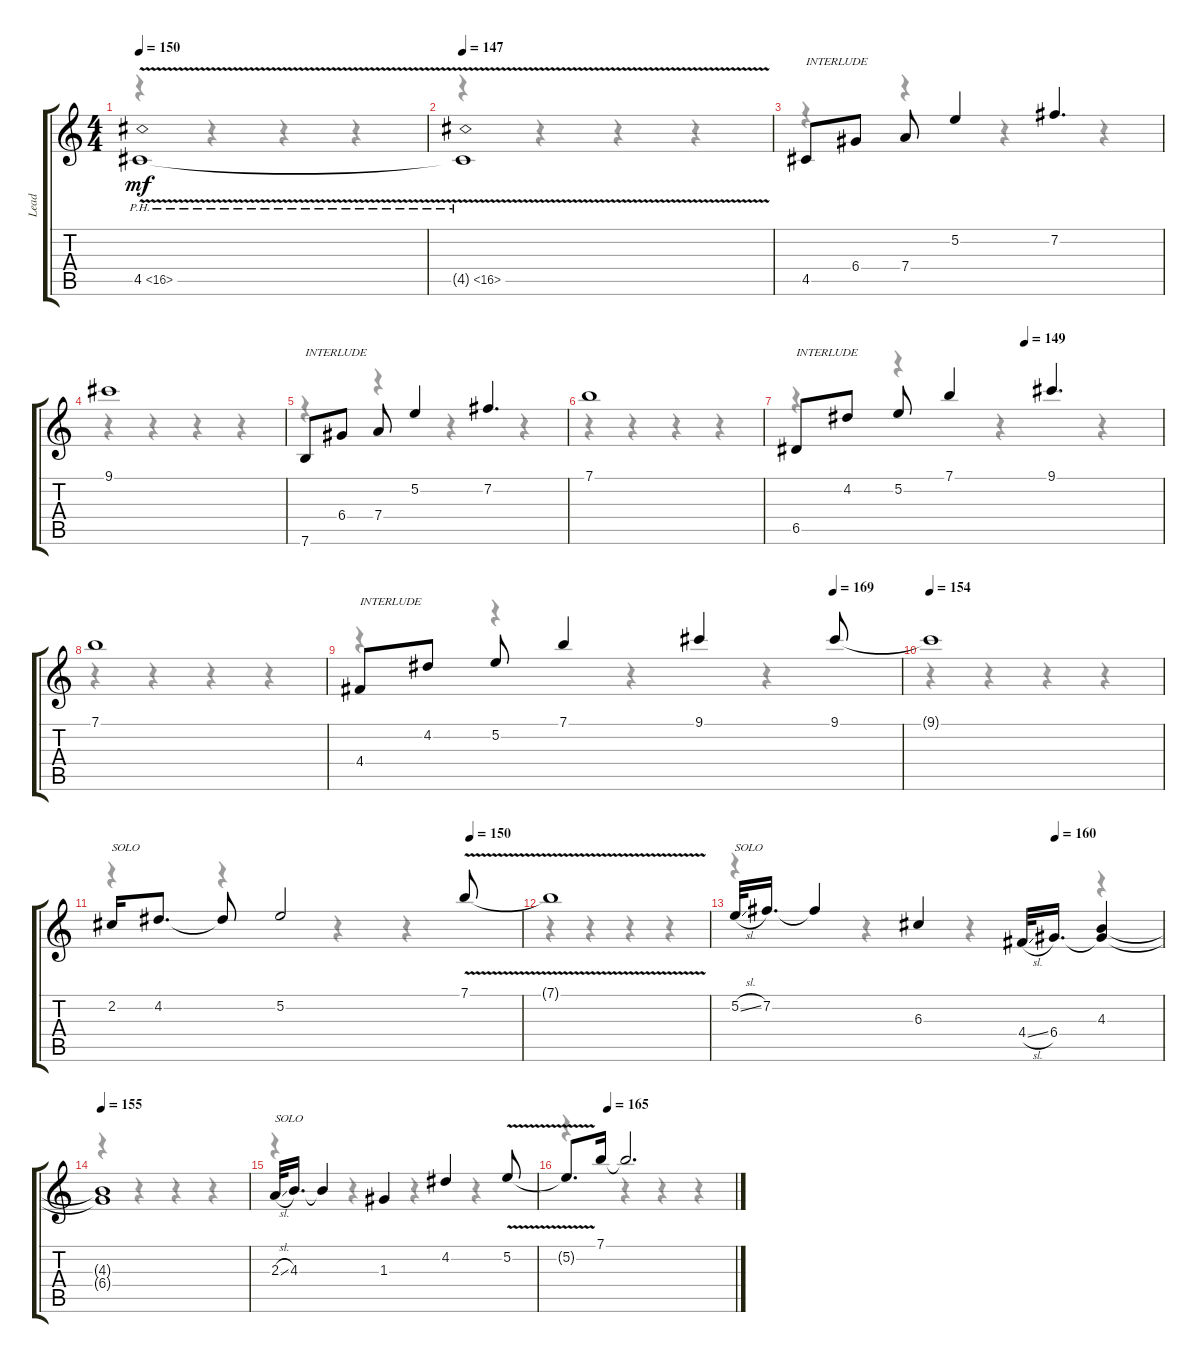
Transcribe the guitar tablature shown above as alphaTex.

\track ("Lead" "Lead") {instrument overdrivenguitar}
\staff {score tabs}
\tuning (E4 B3 G3 D3 A2 E2) {hide}
\voice
\ts (4 4)
\tempo 150
\clef g2
\ks c
4.5{ph 12 v}.1{dy mf} |
\tempo 147
4.5{ph 12 t}.1 |
4.5.8{txt "INTERLUDE"} 6.4.8 7.4.8 5.2.4 7.2.4{d} |
9.1.1 |
7.6.8{txt "INTERLUDE"} 6.4.8 7.4.8 5.2.4 7.2.4{d} |
7.1.1 |
\tempo (149 0.625)
6.5.8{txt "INTERLUDE"} 4.2.8 5.2.8 7.1.4 9.1.4{d} |
7.1.1 |
\tempo (169 0.875)
4.4.8{txt "INTERLUDE"} 4.2.8 5.2.8 7.1.4 9.1.4 9.1.8 |
\tempo 154
9.1{t}.1 |
\tempo (150 0.875)
2.2.16{txt "SOLO"} 4.2.8{d} 4.2{t}.8 5.2.2 7.1{v}.8 |
7.1{v t}.1 |
\tempo (160 0.75)
5.2{sl}.32{txt "SOLO"} 7.2.16{d} 7.2{t}.4 6.3.4 4.4{sl}.32 6.4.16{d} (4.3 6.4{t}).4 |
\tempo 155
(4.3{t} 6.4{t}).1 |
2.3{sl}.32{txt "SOLO"} 4.3.16{d} 4.3{t}.4 1.3.4 4.2.4 5.2{v}.8 |
\tempo (165 0.25)
5.2{v t}.8{d} 7.1.16 7.1{t}.2{d}
\voice
\clef g2
\ottava regular
\simile none
\ks c
r.4{dy f} r.4 r.4 r.4 |
r.4 r.4 r.4 r.4 |
r.4 r.4 r.4 r.4 |
r.4 r.4 r.4 r.4 |
r.4 r.4 r.4 r.4 |
r.4 r.4 r.4 r.4 |
r.4 r.4 r.4 r.4 |
r.4 r.4 r.4 r.4 |
r.4 r.4 r.4 r.4 |
r.4 r.4 r.4 r.4 |
r.4 r.4 r.4 r.4 |
r.4 r.4 r.4 r.4 |
r.4 r.4 r.4 r.4 |
r.4 r.4 r.4 r.4 |
r.4 r.4 r.4 r.4 |
r.4 r.4 r.4 r.4
